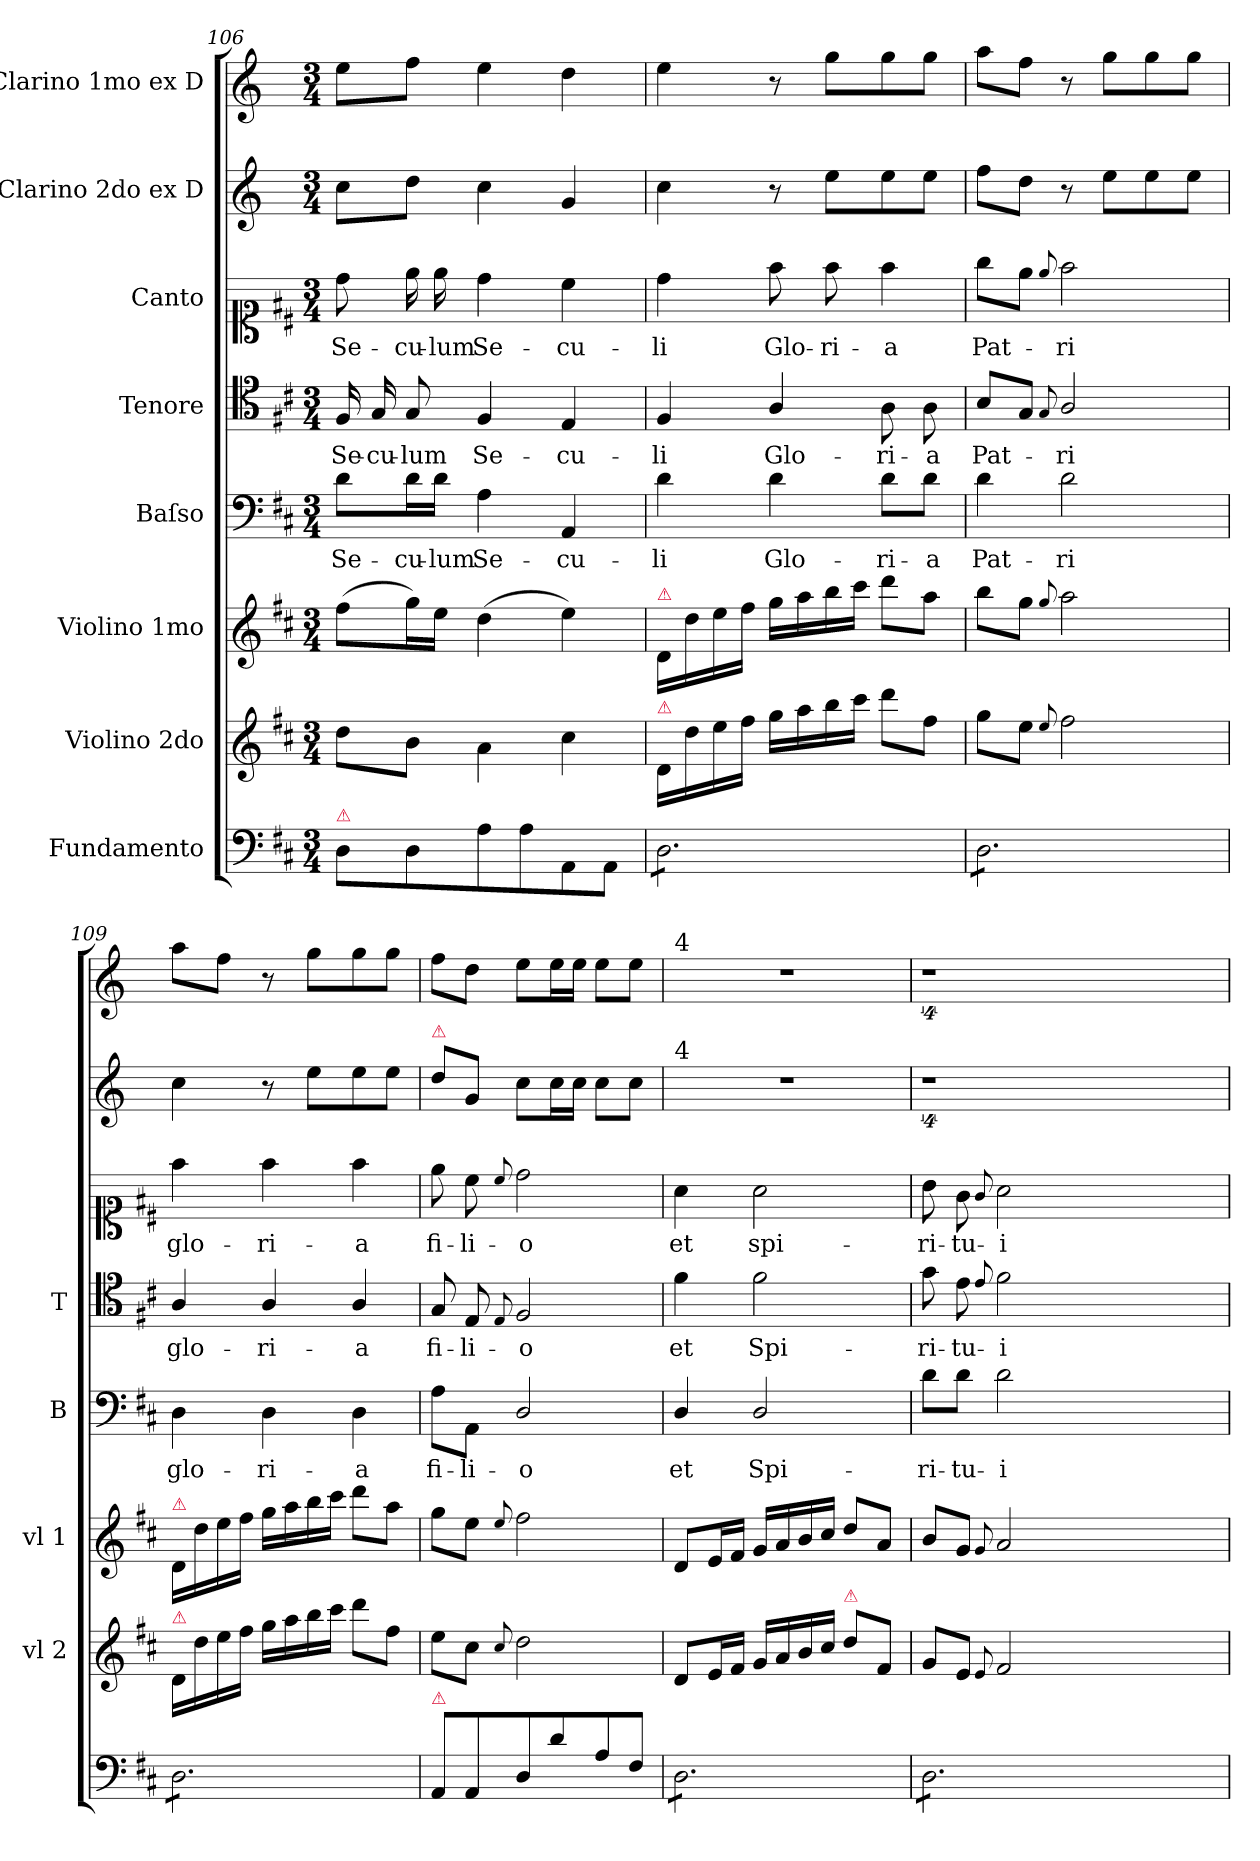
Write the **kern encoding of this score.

**kern	**kern	**kern	**kern	**text	**kern	**text	**kern	**text	**kern	**kern
*part8	*part7	*part6	*part5	*part5	*part4	*part4	*part3	*part3	*part2	*part1
*staff8	*staff7	*staff6	*staff5	*staff5	*staff4	*staff4	*staff3	*staff3	*staff2	*staff1
*I"Fundamento	*I"Violino 2do	*I"Violino 1mo	*I"Baſso	*	*I"Tenore	*	*I"Canto	*	*I"Clarino 2do ex D	*I"Clarino 1mo ex D
*	*I'vl 2	*I'vl 1	*I'B	*	*I'T	*	*	*	*	*
*clefF4	*clefG2	*clefG2	*clefF4	*	*clefC4	*	*clefC1	*	*clefG2	*clefG2
*	*	*	*	*	*	*	*	*	*ITrd-1c-2	*ITrd-1c-2
*k[f#c#]	*k[f#c#]	*k[f#c#]	*k[f#c#]	*	*k[f#c#]	*	*k[f#c#]	*	*k[f#c#]	*k[f#c#]
*M3/4	*M3/4	*M3/4	*M3/4	*	*M3/4	*	*M3/4	*	*M3/4	*M3/4
=106	=106	=106	=106	=106	=106	=106	=106	=106	=106	=106
!LO:TX:a:color=crimson:t=⚠	!	!	!	!	!	!	!	!	!	!
8D\L	8dd\L	(8ff#\L	8d\L	Se-	16F#/	Se-	8dd\	Se-	8dd\L	8ff#\L
.	.	.	.	.	16G/	-cu-	.	.	.	.
8D\	8b\J	16gg\L)	16d\L	-cu-	8G/	-lum	16ee\	-cu-	8ee\J	8gg\J
.	.	16ee\JJ	16d\JJ	-lum	.	.	16ee\	-lum	.	.
8A\	4a\	(4dd\	4A\	Se-	4F#/	Se-	4dd\	Se-	4dd\	4ff#\
8A\	.	.	.	.	.	.	.	.	.	.
8AA/	4cc#\	4ee\)	4AA/	-cu-	4E/	-cu-	4cc#\	-cu-	4a/	4ee\
8AA/J	.	.	.	.	.	.	.	.	.	.
=107	=107	=107	=107	=107	=107	=107	=107	=107	=107	=107
!	!	!LO:TX:a:color=crimson:t=⚠	!	!	!	!	!	!	!	!
!	!LO:TX:a:color=crimson:t=⚠	!	!	!	!	!	!	!	!	!
*tremolo	*	*	*	*	*	*	*	*	*	*
8D\L	16d/LL	16d/LL	4d\	-li	4F#/	-li	4dd\	-li	4dd\	4ff#\
.	16dd\	16dd\	.	.	.	.	.	.	.	.
8D\	16ee\	16ee\	.	.	.	.	.	.	.	.
.	16ff#\JJ	16ff#\JJ	.	.	.	.	.	.	.	.
8D\	16gg\LL	16gg\LL	4d\	Glo-	4A/	Glo-	8ff#\	Glo-	8r	8r
.	16aa\	16aa\	.	.	.	.	.	.	.	.
8D\	16bb\	16bb\	.	.	.	.	8ff#\	-ri-	8ff#\L	8aa\L
.	16ccc#\JJ	16ccc#\JJ	.	.	.	.	.	.	.	.
8D\	8ddd\L	8ddd\L	8d\L	-ri-	8A\	-ri-	4ff#\	-a	8ff#\	8aa\
8D\J	8ff#\J	8aa\J	8d\J	-a	8A\	-a	.	.	8ff#\J	8aa\J
=108	=108	=108	=108	=108	=108	=108	=108	=108	=108	=108
8D\L	8gg\L	8bb\L	4d\	Pat-	8B/L	Pat-	8gg\L	Pat-	8gg\L	8bb\L
8D\	8ee\J	8gg\J	.	.	8G/J	.	8ee\J	.	8ee\J	8gg\J
.	8qqee/	8qqgg/	.	.	8qqG/	.	8qqee/	.	.	.
8D\	2ff#\	2aa\	2d\	-ri	2A/	-ri	2ff#\	-ri	8r	8r
8D\	.	.	.	.	.	.	.	.	8ff#\L	8aa\L
8D\	.	.	.	.	.	.	.	.	8ff#\	8aa\
8D\J	.	.	.	.	.	.	.	.	8ff#\J	8aa\J
=109	=109	=109	=109	=109	=109	=109	=109	=109	=109	=109
!	!	!LO:TX:a:color=crimson:t=⚠	!	!	!	!	!	!	!	!
!	!LO:TX:a:color=crimson:t=⚠	!	!	!	!	!	!	!	!	!
8D\L	16d/LL	16d/LL	4D\	glo-	4A/	glo-	4ff#\	glo-	4dd\	8bb\L
.	16dd\	16dd\	.	.	.	.	.	.	.	.
8D\	16ee\	16ee\	.	.	.	.	.	.	.	8gg\J
.	16ff#\JJ	16ff#\JJ	.	.	.	.	.	.	.	.
8D\	16gg\LL	16gg\LL	4D\	-ri-	4A/	-ri-	4ff#\	-ri-	8r	8r
.	16aa\	16aa\	.	.	.	.	.	.	.	.
8D\	16bb\	16bb\	.	.	.	.	.	.	8ff#\L	8aa\L
.	16ccc#\JJ	16ccc#\JJ	.	.	.	.	.	.	.	.
8D\	8ddd\L	8ddd\L	4D\	-a	4A/	-a	4ff#\	-a	8ff#\	8aa\
8D\J	8ff#\J	8aa\J	.	.	.	.	.	.	8ff#\J	8aa\J
*Xtremolo	*	*	*	*	*	*	*	*	*	*
=110	=110	=110	=110	=110	=110	=110	=110	=110	=110	=110
!	!	!	!	!	!	!	!	!	!LO:TX:a:color=crimson:t=⚠	!
!LO:TX:a:color=crimson:t=⚠	!	!	!	!	!	!	!	!	!	!
8AA/L	8ee\L	8gg\L	8A\L	fi-	8G/	fi-	8ee\	fi-	8ee\L	8gg\L
8AA/	8cc#\J	8ee\J	8AA\J	-li-	8E/	-li-	8cc#\	-li-	8a/J	8ee\J
.	8qqcc#/	8qqee/	.	.	8qqE/	.	8qqcc#/	.	.	.
8D/	2dd\	2ff#\	2D/	-o	2F#/	-o	2dd\	-o	8dd\L	8ff#\L
8d\	.	.	.	.	.	.	.	.	16dd\L	16ff#\L
.	.	.	.	.	.	.	.	.	16dd\JJ	16ff#\JJ
8A\	.	.	.	.	.	.	.	.	8dd\L	8ff#\L
8F#\J	.	.	.	.	.	.	.	.	8dd\J	8ff#\J
=111	=111	=111	=111	=111	=111	=111	=111	=111	=111	=111
!	!	!	!	!	!	!	!	!	!	!LO:TX:a:t=4
!	!	!	!	!	!	!	!	!	!LO:TX:a:t=4	!
*tremolo	*	*	*	*	*	*	*	*	*	*
8D\L	8d/L	8d/L	4D/	et	4f#\	et	4a\	et	2.r	2.r
8D\	16e/L	16e/L	.	.	.	.	.	.	.	.
.	16f#/JJ	16f#/JJ	.	.	.	.	.	.	.	.
8D\	16g/LL	16g/LL	2D/	Spi-	2f#\	Spi-	2a\	spi-	.	.
.	16a/	16a/	.	.	.	.	.	.	.	.
8D\	16b/	16b/	.	.	.	.	.	.	.	.
.	16cc#/JJ	16cc#/JJ	.	.	.	.	.	.	.	.
!	!LO:TX:a:color=crimson:t=⚠	!	!	!	!	!	!	!	!	!
8D\	8dd\L	8dd/L	.	.	.	.	.	.	.	.
8D\J	8f#/J	8a/J	.	.	.	.	.	.	.	.
=112	=112	=112	=112	=112	=112	=112	=112	=112	=112	=112
8D\L	8g/L	8b/L	8d\L	-ri-	8g\	-ri-	8b\	-ri-	4%9r	4%9r
8D\	8e/J	8g/J	8d\J	-tu-	8e\	-tu-	8g\	-tu-	.	.
.	8qqe/	8qqg/	.	.	8qqe/	.	8qqg/	.	.	.
8D\	2f#/	2a/	2d\	-i	2f#\	-i	2a\	-i	.	.
8D\	.	.	.	.	.	.	.	.	.	.
8D\	.	.	.	.	.	.	.	.	.	.
8D\J	.	.	.	.	.	.	.	.	.	.
*Xtremolo	*	*	*	*	*	*	*	*	*	*
1.ryy	1.ryy	1.ryy	1.ryy	.	1.ryy	.	1.ryy	.	.	.
=	=	=	=	=	=	=	=	=	=	=
*-	*-	*-	*-	*-	*-	*-	*-	*-	*-	*-
